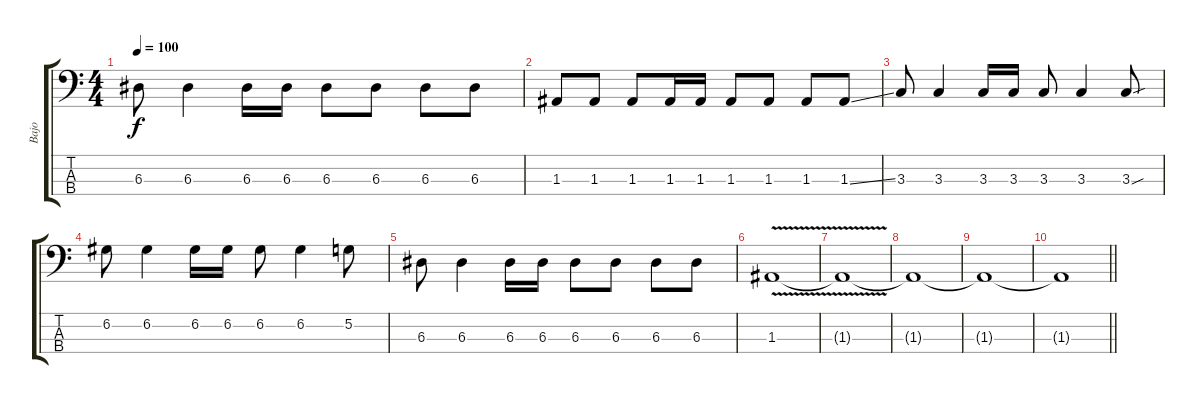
\track ("Bajo" "Bajo") {instrument electricbassfinger}
\staff {score tabs}
\tuning (G2 D2 A1 E1) {hide}
\ts (4 4)
\tempo 100
\clef f4
\ks c
6.3.8{dy f} 6.3.4 6.3.16 6.3.16 6.3.8 6.3.8 6.3.8 6.3.8 |
1.3.8 1.3.8 1.3.8 1.3.16 1.3.16 1.3.8 1.3.8 1.3.8 1.3{ss}.8 |
3.3.8 3.3.4 3.3.16 3.3.16 3.3.8 3.3.4 3.3{sou}.8 |
6.2.8 6.2.4 6.2.16 6.2.16 6.2.8 6.2.4 5.2.8 |
6.3.8 6.3.4 6.3.16 6.3.16 6.3.8 6.3.8 6.3.8 6.3.8 |
1.3{v}.1 |
1.3{t}.1 |
1.3{t}.1 |
1.3{t}.1 |
\barLineRight lightlight
1.3{t}.1
